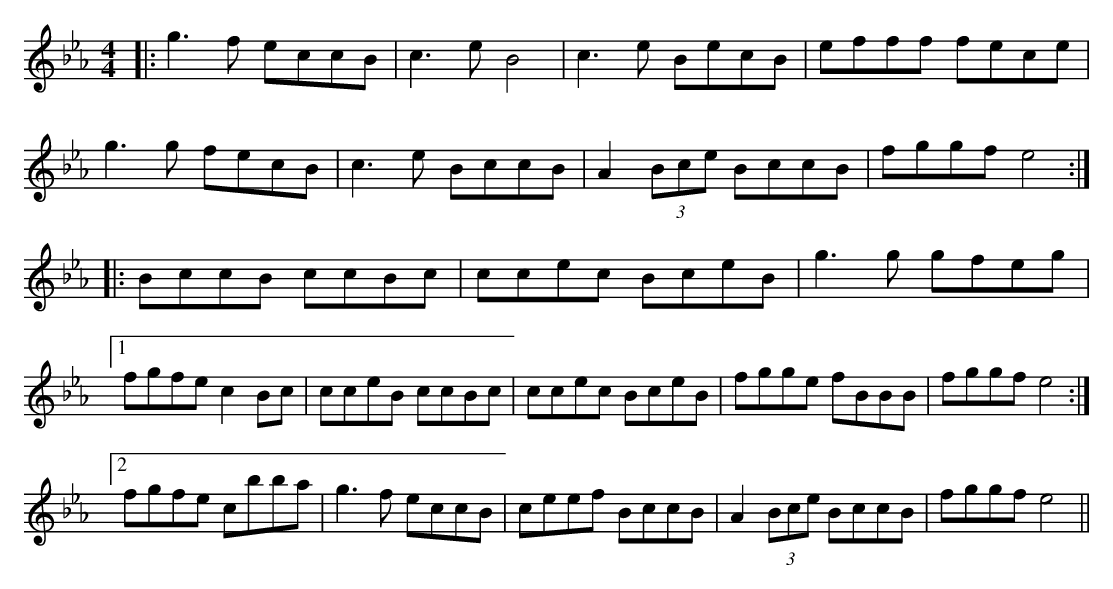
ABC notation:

X:1
M:4/4
K:Fdor
|:g3 f eccB|c3 e B4|c3 e BecB|efff fece|
g3 g fecB|c3 e BccB|A2 (3Bce BccB|fggf e4:|
|:BccB ccBc|ccec BceB|g3 g gfeg|
[1 fgfe c2 Bc|cceB ccBc|ccec BceB|fgge fBBB|fggf e4:|
[2 fgfe cbba|g3 f eccB|ceef BccB|A2 (3Bce BccB|fggf e4||
